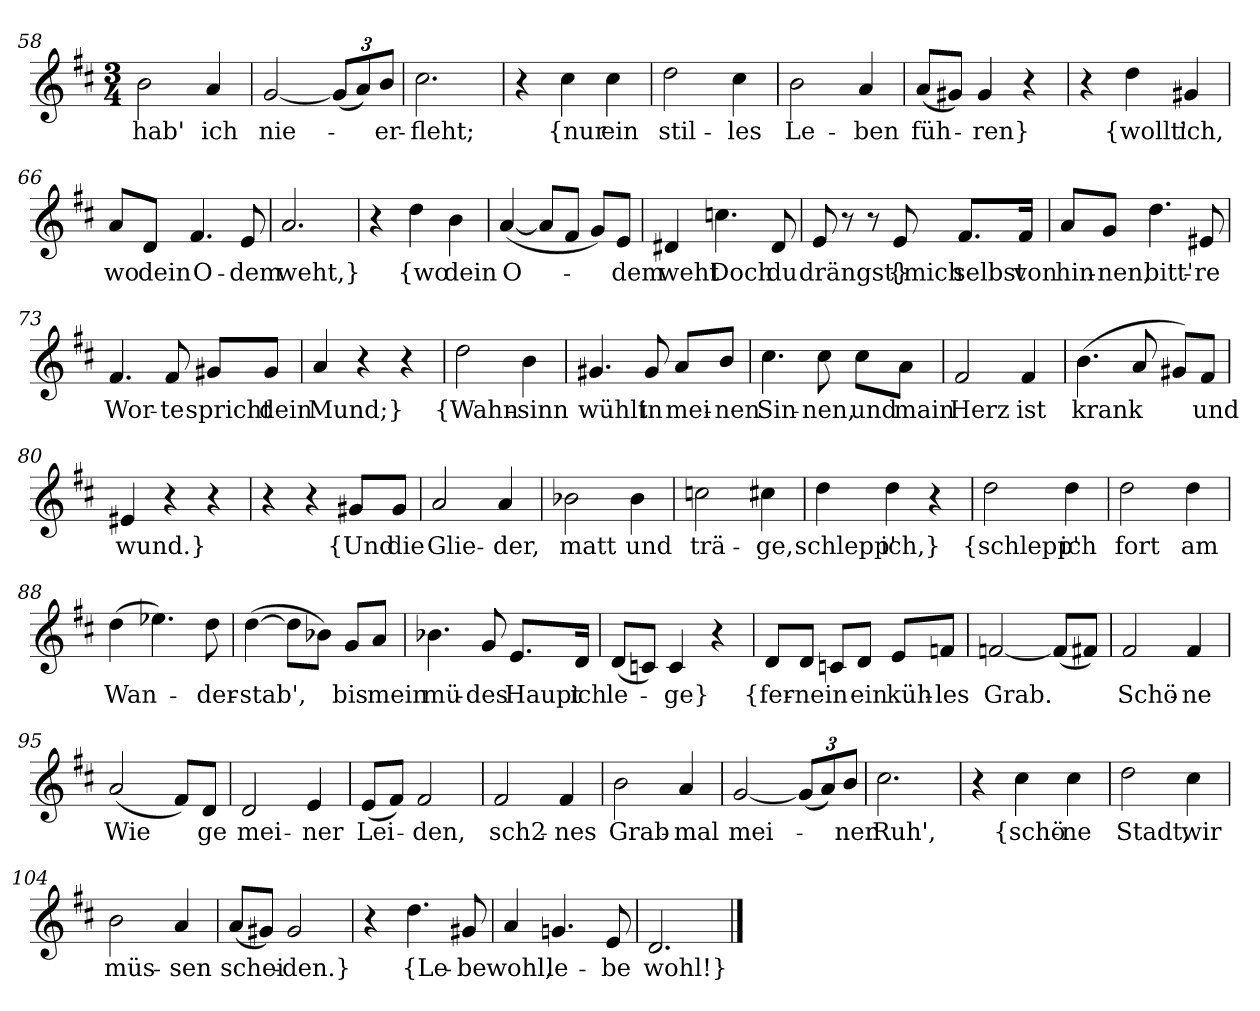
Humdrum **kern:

**kern	**text
*part1	*part1
*staff1	*staff1
*clefG2	*
*k[f#c#]	*
*M3/4	*
=58	=58
2b	hab'
4a	ich
=59	=59
[2g	nie-
(12g/L]	.
12a/)	.
12b/J	er-
=60	=60
2.cc#	-fleht;
=61	=61
4r	.
4cc#	{nur
4cc#	ein
=62	=62
2dd	stil-
4cc#	-les
=63	=63
2b	Le-
4a	-ben
=64	=64
(8a/L	füh-
8g#X/J)	.
4g#	-ren}
4r	.
=65	=65
4r	.
4dd	{wollt'
4g#X	ich,
=66	=66
8a/L	wo
8d/J	dein
4.f#	O-
8e	-dem
=67	=67
2.a	weht,}
=68	=68
4r	.
4dd	{wo
4b	dein
=69	=69
([4a	O-
8a/L]	.
8f#/J	.
8g/L)	.
8e/J	-dem
=70	=70
4d#X	weht
4.ccn	Doch
8d#	du
=71	=71
8e	drängst}
8r	.
8r	.
8e	{mich
8.f#/L	selbst
16f#/Jk	von
=72	=72
8a/L	hin-
8g/J	-nen,
4.dd	bitt'-
8e#X	-re
=73	=73
4.f#	Wor-
8f#	-te
8g#X/L	spricht
8g#/J	dein
=74	=74
4a	Mund;}
4r	.
4r	.
=75	=75
2dd	{Wahn-
4b	-sinn
=76	=76
4.g#X	wühlt
8g#	in
8a/L	mei-
8b/J	-nen
=77	=77
4.cc#	Sin-
8cc#	-nen,
8cc#\L	und
8a\J	main
=78	=78
2f#	Herz
4f#	ist
=79	=79
(4.b	krank
8a	.
8g#X/L)	.
8f#/J	und
=80	=80
4e#X	wund.}
4r	.
4r	.
=81	=81
4r	.
4r	.
8g#X/L	{Und
8g#/J	die
=82	=82
2a	Glie-
4a	-der,
=83	=83
2b-X	matt
4b-	und
=84	=84
2ccn	trä-
4cc#X	-ge,
=85	=85
4dd	schlepp'
4dd	ich,}
4r	.
=86	=86
2dd	{schlepp'
4dd	ich
=87	=87
2dd	fort
4dd	am
=88	=88
(4dd	Wan-
4.ee-X)	.
8dd	-der-
=89	=89
([4dd	-stab',
8dd\L]	.
8b-X\J)	.
8g/L	bis
8a/J	mein
=90	=90
4.b-X	mü-
8g	-des
8.e/L	Haupt
16d/Jk	ich
=91	=91
(8d/L	le-
8cn/J)	.
4c	-ge}
4r	.
=92	=92
8d/L	{fer-
8d/J	-ne
8cn/L	in
8d/J	ein
8e/L	küh-
8fn/J	-les
=93	=93
[2fn	Grab.
(8fn/L]	.
8f#X/J)	.
=94	=94
2f#	Schö-
4f#	-ne
=95	=95
(2a	Wie
8f#/L)	.
8d/J	-ge
=96	=96
2d	mei-
4e	-ner
=97	=97
(8e/L	Lei-
8f#/J)	.
2f#	-den,
=98	=98
2f#	sch2-
4f#	-nes
=99	=99
2b	Grab-
4a	-mal
=100	=100
[2g	mei-
(12g/L]	.
12a/)	.
12b/J	-ner
=101	=101
2.cc#	Ruh',
=102	=102
4r	.
4cc#	{schö-
4cc#	-ne
=103	=103
2dd	Stadt,
4cc#	wir
=104	=104
2b	müs-
4a	-sen
=105	=105
(8a/L	schei-
8g#X/J)	.
2g#	-den.}
=106	=106
4r	.
4.dd	{Le-
8g#X	-be
=107	=107
4a	wohl,
4.gn	le-
8e	-be
=108	=108
2.d	wohl!}
==	==
*-	*-
